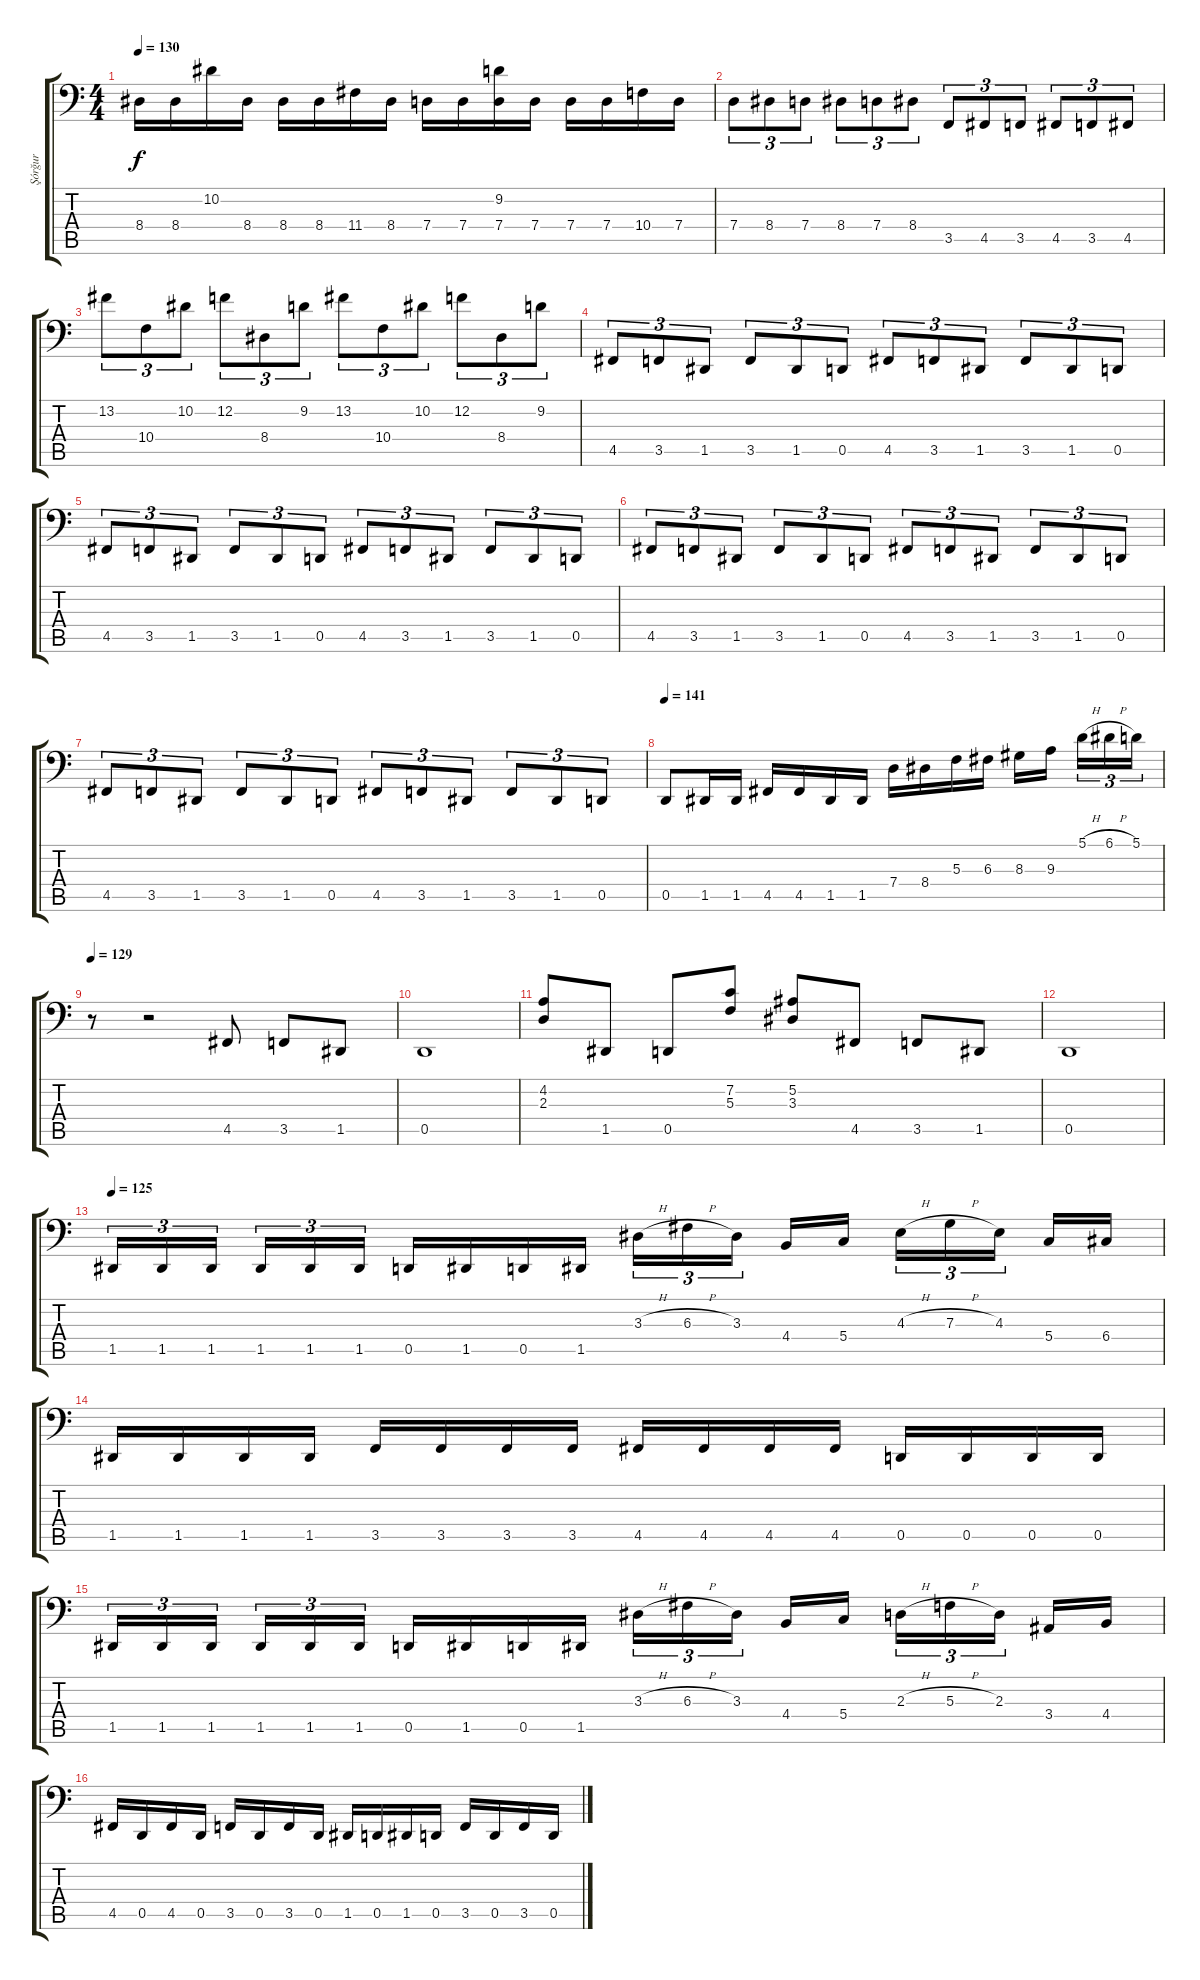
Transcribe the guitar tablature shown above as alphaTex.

\track ("Şórğur" "Şórğur") {instrument distortionguitar}
\staff {score tabs}
\tuning (A2 F2 C2 G1 D1 A0) {hide}
\ts (4 4)
\tempo 130
\clef f4
\ks c
8.4.16{dy f} 8.4.16 10.2.16 8.4.16 8.4.16 8.4.16 11.4.16 8.4.16 7.4.16 7.4.16 (9.2 7.4).16 7.4.16 7.4.16 7.4.16 10.4.16 7.4.16 |
7.4.8{tu (3 2)} 8.4.8{tu (3 2)} 7.4.8{tu (3 2)} 8.4.8{tu (3 2)} 7.4.8{tu (3 2)} 8.4.8{tu (3 2)} 3.5.8{tu (3 2)} 4.5.8{tu (3 2)} 3.5.8{tu (3 2)} 4.5.8{tu (3 2)} 3.5.8{tu (3 2)} 4.5.8{tu (3 2)} |
13.2.8{tu (3 2)} 10.4.8{tu (3 2)} 10.2.8{tu (3 2)} 12.2.8{tu (3 2)} 8.4.8{tu (3 2)} 9.2.8{tu (3 2)} 13.2.8{tu (3 2)} 10.4.8{tu (3 2)} 10.2.8{tu (3 2)} 12.2.8{tu (3 2)} 8.4.8{tu (3 2)} 9.2.8{tu (3 2)} |
4.5.8{tu (3 2)} 3.5.8{tu (3 2)} 1.5.8{tu (3 2)} 3.5.8{tu (3 2)} 1.5.8{tu (3 2)} 0.5.8{tu (3 2)} 4.5.8{tu (3 2)} 3.5.8{tu (3 2)} 1.5.8{tu (3 2)} 3.5.8{tu (3 2)} 1.5.8{tu (3 2)} 0.5.8{tu (3 2)} |
4.5.8{tu (3 2)} 3.5.8{tu (3 2)} 1.5.8{tu (3 2)} 3.5.8{tu (3 2)} 1.5.8{tu (3 2)} 0.5.8{tu (3 2)} 4.5.8{tu (3 2)} 3.5.8{tu (3 2)} 1.5.8{tu (3 2)} 3.5.8{tu (3 2)} 1.5.8{tu (3 2)} 0.5.8{tu (3 2)} |
4.5.8{tu (3 2)} 3.5.8{tu (3 2)} 1.5.8{tu (3 2)} 3.5.8{tu (3 2)} 1.5.8{tu (3 2)} 0.5.8{tu (3 2)} 4.5.8{tu (3 2)} 3.5.8{tu (3 2)} 1.5.8{tu (3 2)} 3.5.8{tu (3 2)} 1.5.8{tu (3 2)} 0.5.8{tu (3 2)} |
4.5.8{tu (3 2)} 3.5.8{tu (3 2)} 1.5.8{tu (3 2)} 3.5.8{tu (3 2)} 1.5.8{tu (3 2)} 0.5.8{tu (3 2)} 4.5.8{tu (3 2)} 3.5.8{tu (3 2)} 1.5.8{tu (3 2)} 3.5.8{tu (3 2)} 1.5.8{tu (3 2)} 0.5.8{tu (3 2)} |
\tempo 141
0.5.8 1.5.16 1.5.16 4.5.16 4.5.16 1.5.16 1.5.16 7.4.16 8.4.16 5.3.16 6.3.16 8.3.16 9.3.16{beam splitsecondary} 5.1{h}.16{tu (3 2)} 6.1{h}.16{tu (3 2)} 5.1.16{tu (3 2)} |
\tempo 129
r.8 r.2 4.5.8 3.5.8 1.5.8 |
0.5.1 |
(4.2 2.3).8 1.5.8 0.5.8 (7.2 5.3).8 (5.2 3.3).8 4.5.8 3.5.8 1.5.8 |
0.5.1 |
\tempo 125
1.5.16{tu (3 2)} 1.5.16{tu (3 2)} 1.5.16{tu (3 2) beam splitsecondary} 1.5.16{tu (3 2)} 1.5.16{tu (3 2)} 1.5.16{tu (3 2)} 0.5.16 1.5.16 0.5.16 1.5.16 3.3{h}.16{tu (3 2)} 6.3{h}.16{tu (3 2)} 3.3.16{tu (3 2) beam splitsecondary} 4.4.16 5.4.16 4.3{h}.16{tu (3 2)} 7.3{h}.16{tu (3 2)} 4.3.16{tu (3 2) beam splitsecondary} 5.4.16 6.4.16 |
1.5.16 1.5.16 1.5.16 1.5.16 3.5.16 3.5.16 3.5.16 3.5.16 4.5.16 4.5.16 4.5.16 4.5.16 0.5.16 0.5.16 0.5.16 0.5.16 |
1.5.16{tu (3 2)} 1.5.16{tu (3 2)} 1.5.16{tu (3 2) beam splitsecondary} 1.5.16{tu (3 2)} 1.5.16{tu (3 2)} 1.5.16{tu (3 2)} 0.5.16 1.5.16 0.5.16 1.5.16 3.3{h}.16{tu (3 2)} 6.3{h}.16{tu (3 2)} 3.3.16{tu (3 2) beam splitsecondary} 4.4.16 5.4.16 2.3{h}.16{tu (3 2)} 5.3{h}.16{tu (3 2)} 2.3.16{tu (3 2) beam splitsecondary} 3.4.16 4.4.16 |
4.5.16 0.5.16 4.5.16 0.5.16 3.5.16 0.5.16 3.5.16 0.5.16 1.5.16 0.5.16 1.5.16 0.5.16 3.5.16 0.5.16 3.5.16 0.5.16
